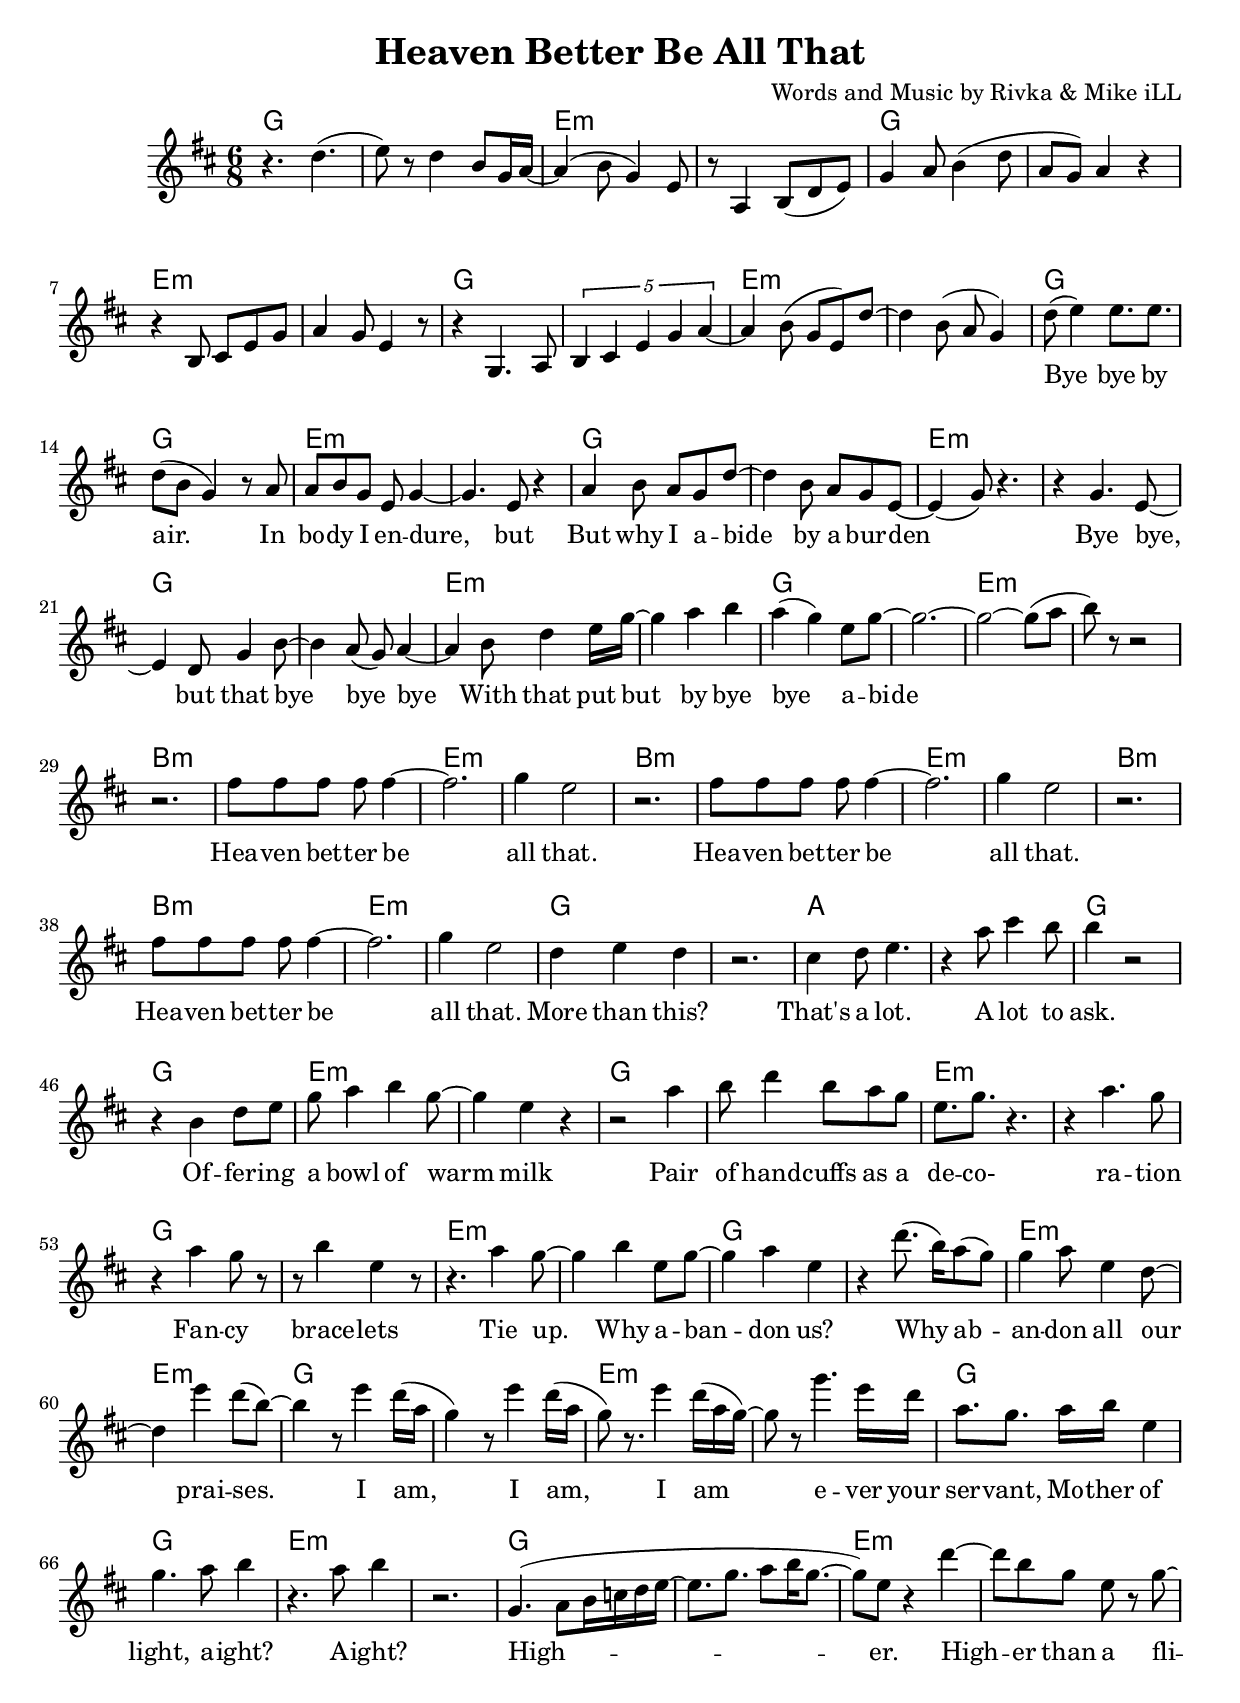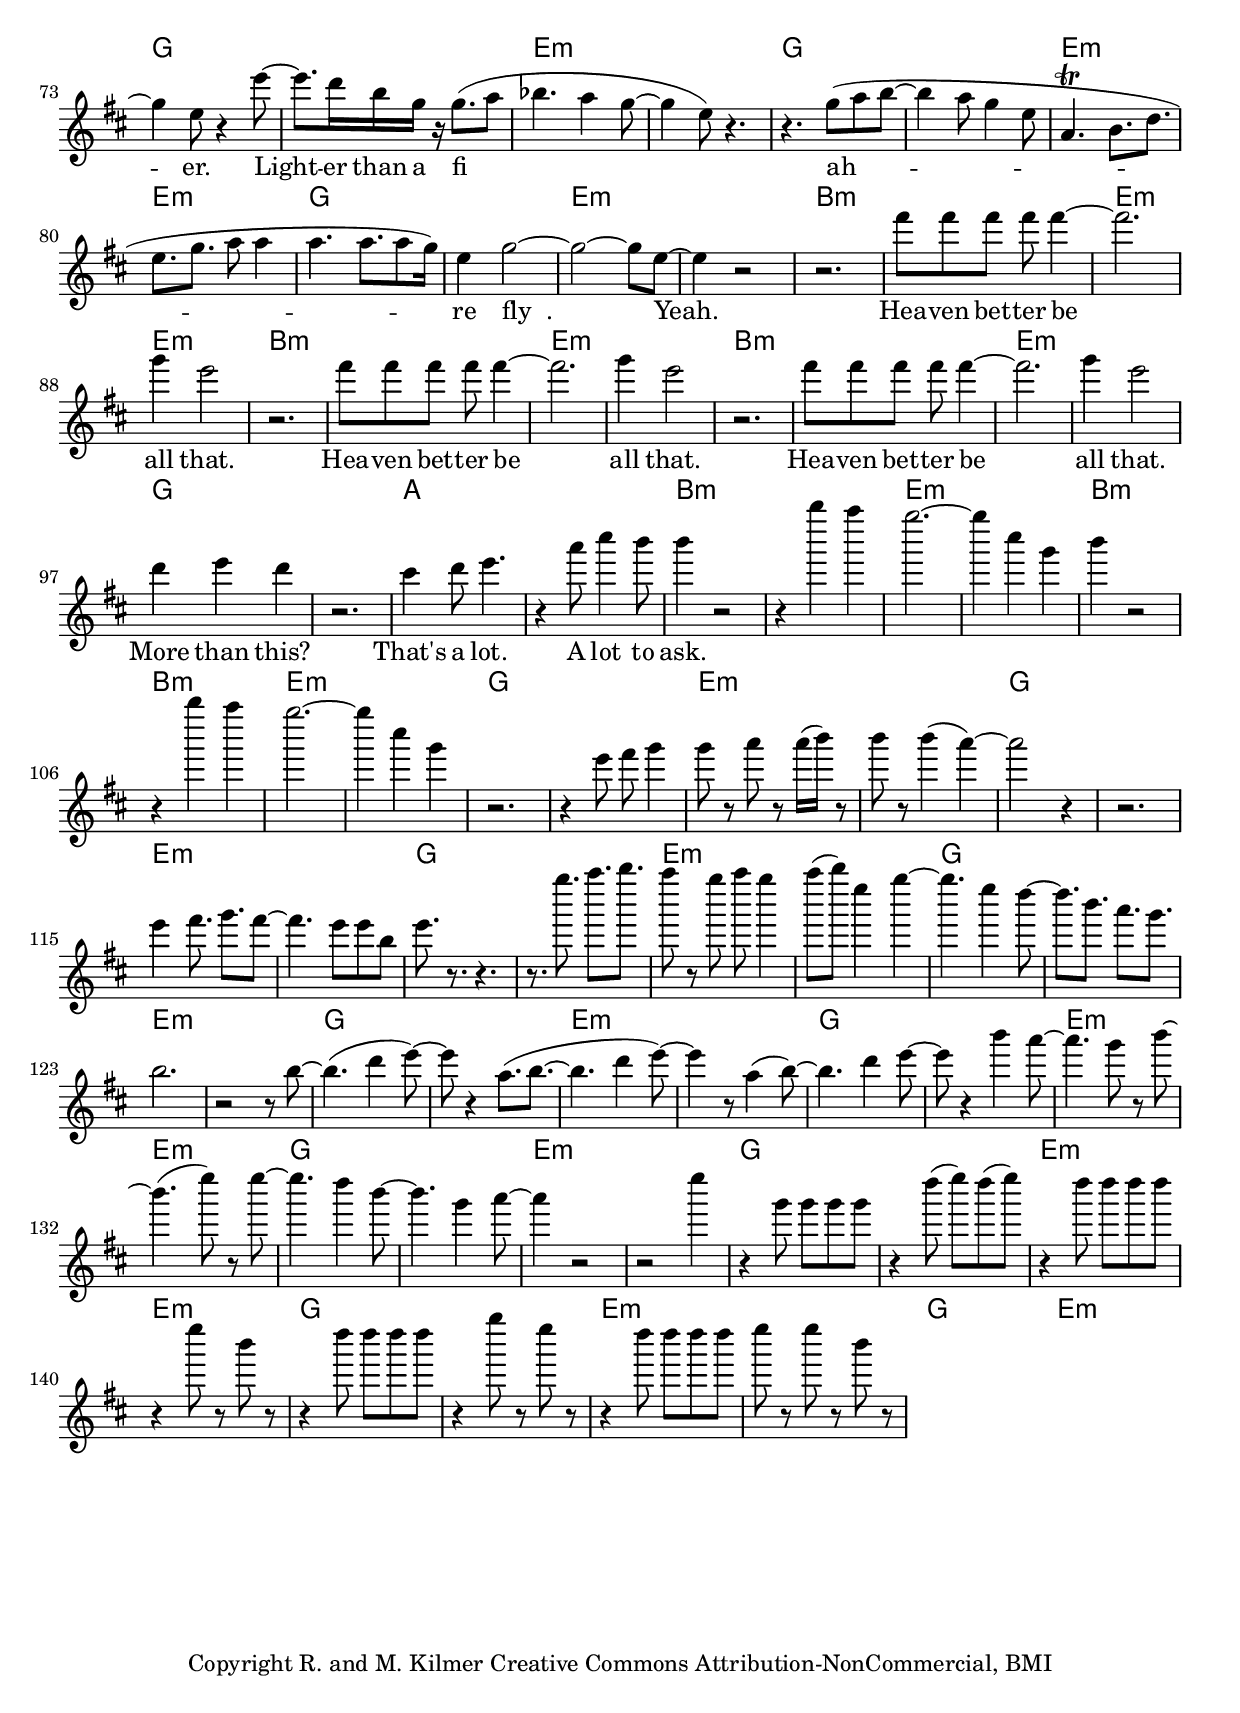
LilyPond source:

\version "2.18.2"

\header {
  title = "Heaven Better Be All That"
  composer = "Words and Music by Rivka & Mike iLL"
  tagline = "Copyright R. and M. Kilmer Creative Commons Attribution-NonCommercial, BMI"
}

\paper{ print-page-number = ##f bottom-margin = 0.5\in }

melody = \relative c'' {
  \clef treble
  \key d \major
  \time 6/8 
  \set Score.voltaSpannerDuration = #(ly:make-moment 12/8)
  #(ly:expect-warning "cannot end volta") 
  
  r4. d( | e8) r d4 b8 g16 a~ | a4( b8 g4) e8 | r8 a,4 b8( d e) |
  g4 a8 b4( d8 | a g) a4 r | r b,8 cis e g | a4 g8 e4 r8 |
  r4 g,4. a8 | \tuplet 5/3 { b4 cis e g a~ } | a4 b8( g e) d'~ |
  d4 b8( a g4 ) |
  
  \new Voice = "lyrics" {
  	d'8( e4) e8. e | d8( b g4) r8 a | % bye bye by air. In
  	a b g e g4~ | g4. e8 r4 | % In body i endure but
  	a4 b8 a g d'~ | d4 b8 a g e~ | e4( g8) r4. | r4 g4. e8~ | % But why I abide by a burden. Bye bye, 
	e4 d8 g4 b8~ | b4 a8( g) a4~ | % bye, but that bye bye bye
	a b8 d4 e16 g~ | g4 a b | a( g) e8 g8~ | g2.~ | % With that put but bye bye abide
	g2~ g8( a8 | b8) r8 r2 | % abide
	
	r2. | fis8 fis fis fis fis4~ | fis2. | g4 e2 | % Heaven better
	r2. | fis8 fis fis fis fis4~ | fis2. | g4 e2 |
	r2. | fis8 fis fis fis fis4~ | fis2. | g4 e2 |
	d4 e d | r2. | cis4 d8 e4. | r4 a8 cis4 b8 | % That's a lot ... a lot to
	b4 r2 |
	
	r4 b, d8 e | g a4 b4 g8~ | g4 e r |  % Offering a bowl of warm milk
	r2 a4 | b8 d4 b8 a g | e8. g r4. | r4 a4. g8 | % Pair of handcuffs as a decoration
	r4 a g8 r | r b4 e, r8 |% Fancy bracelets
	r4. a4 g8~ | g4 b e,8 g~ | % Tie up. Why ab- 
	g4 a4 e | r d'8.( b16) a8( g) | g4 a8 e4 d8~ | d4 e'4 d8( b~ ) | % andon us. Why abandon all our praises.
	b4 r8 e4 d16( a | % 

	g4) r8 e'4 d16( a | g8) r8. e'4 d16( a g~)  | % I am, I am,
	g8 r g'4. e16 d | a8. g a16 b e,4 |  % I am ever your servant,
	g4. a8 b4 | r4. a8 b4 | %  Mother of light, a' right? A' right?
	r2. | 
	g,4.( a8 b16 c d e~ | e8. g8. a8 b16 g8.~ | % High- 
	g8) e8 r4 d'~ | d8 b8 g e r g~ | % er. Higher than a fl-
	g4 e8 r4 e'8~ | e8. d16 b g r g8.( a8 | % ier. Lighter than a fi-
	bes4. a4 g8~ | g4 e8) r4. | % __ 
	r4. g8( a b~ | b4 a8 g4 e8 | % I
	a,4.\trill b8. d | e8. g a8 a4 | % __
	a4. a8. a8 g16) | e4 g2~ | g2~ g8 e8~ | e4 r2 | % re fly. Yeah.

	% CHORUS
	r2. | fis'8 fis fis fis fis4~ | fis2. | g4 e2 | % Heaven better
			r2. | fis8 fis fis fis fis4~ | fis2. | g4 e2 |
			r2. | fis8 fis fis fis fis4~ | fis2. | g4 e2 |
			d4 e d | r2. | cis4 d8 e4. | r4 a8 cis4 b8 | % That's a lot ... a lot to
			b4 r2 |
		}
		r4 b' a | g2.~ | g4 cis, g | % ask.
		b4 r2 | r4 b' a | g2.~ | g4 cis, g | 

	r2. | r4 e8 fis g4 | g8 r a r a16( b) r8 | b r b4( a~)  | % Fa la la la I I I I
	a2 r4 | r2. | e4 fis8. g fis8~ | fis4. e8 e b | % mBorn by a tribe I like and 
	e8. r r4. | r8. g' a b | a8 r g a g4 | a8( b) e,4 g~ | % love. Bold trends I try, would not defy tra-
	g4. e4 d8~ | d8. b a g | b,2. | r2 r8 b~ |  % dition, but let me be clear. Her-.

	b4.( d4 e8)~ | e r4 a,8.( b~ | b4. d4 e8)~ | e4 r8 a,4( b8~) | b4. d4 e8~ | e r4 b'4 a8~ | a4. % Her. Our. All our us combined 
	g8 r b~ | b4.( e8) r e~ | e4. d4 b8~ | b4. g4 a8~ | a4 r2 | r e'4 | % right here. Ever come what lie. Ah.
	r4 g,8 g g g | r4 d'8( e) d( e) | % Holler holler. Hip hip.
	r4 d8 d d d | r4 e8 r b r | % Hell of hell of hip hip.
	r4 d8 d d d | r4 g8 r e r | % Halleluja hip hip.
	r4 d8 d d d | e r e r b r | % Halleluja hip hip. What

	% Here ’n’ I a 
	% Yeah I I I I I a
	% Awh ah an

	% High, why I ever
	% Why I ever lie yeah
	% Hey it’s such a game we are playing. Yeah. Hey.

	% Hey hey hey hip hip by us say what by us say what said tru all of my yodel 
	% Hip hip my yodel goin’ up.
	% CHORUS
	% 
	% In that spot, that mind that got desire less
	% Be on that
	% Great land that feels
	% Better than heaven ever
	% Softly as a landing feather
	% Gently by a well adroit sweet nimble finger of sky
	%  
	% Rolling and a tum-ba-ling a-
	% Round about above a mother
	% Ready ever. Any weather.
	% Guided by complete surrender.
	% 
	% Man and woman, humankind we
	% All got deep and deeper into trouble
	% Mmm Build that build that Babel Tower up
	% 
	% Za ba bap za ba bap
	% Za ba bap ba ba ba bap
	% Ba ba bap ba ba bap ba ba bap
	% Ba ba ba bop bop bop bap ba bap
	% 
	% Higher higher higher higher 
	% Higher higher wow!
	% 
	% CHORUS
	% 
	% Got it in our blood, papa. Good, papa.
	% Ma was in the wood cut pile up up our
	% Though I understood what the thought was for
	% How ‘bout by lunch I forget it?
	% 
	% Every day I wake up
	% So far. What for?
	% But I lie awake a lot late ask not what for
	% Walking on a wide
	% One a wide foot-pounded ground network of trails
	% 
	% Every time we think that we’ve found some peace and some
	% Peace and some peace and security
	% Well buddy babe you can bet bet bet that the media.
	% Audio, video, billboard and radio
	% Grabbing ahold of my mind and my wallet
	% Benny after Benny and a
	% Billion and a billion and a
	% Zillion you would think that we’re buying
	% La la la la la life after life
	% 
	% CHORUS
	% Offering a bowl of warm milk
	% Pair of handcuffs as a decoration
	% Fancy bracelets
	% Tie up. Why abandon us.
	% Why abandon all our praises.
	% 
	% I am, I am, I am ever your servant, 
	% Mother of light, all right?
	% Higher. Higher than a flier.
	% Lighter than a fire– fly. Yeah.
	% 
	% CHORUS
	% 
	% Fa la la la I I I I
	% Born by a tribe I like and love.
	% Bold trends I try, would not defy tradition
	% But let me be clear.
	% 
	% Her. Our. All our us combined right here.
	% Ever come what lie. Ah.
	% Holler holler. Hip hip.
	% Hell of hell of hip hip.
	% Halleluja hip hip.
	% Halleluja hip hip. What
	% 
	% Here ’n’ I a 
	% Yeah I I I I I a
	% Awh ah an
	% 
	% High, why I ever
	% Why I ever lie yeah
	% Hey it’s such a game we are playing. Yeah. Hey.
	% 
	% Hey hey hey hip hip by us say what by us say what said tru all of my yodel 
	% Hip hip my yodel goin’ up.
	% 
	% CHORUS
	% 
	% In that spot, that mind that got desire less
	% Be on that
	% Great land that feels
	% Better than heaven ever
	% Softly as a landing feather
	% Gently by a well adroit sweet nimble finger of sky
	%  
	% Rolling and a tum-ba-ling a-
	% Round about above a mother
	% Ready ever. Any weather.
	% Guided by complete surrender.
	% 
	% Man and woman, humankind we
	% All got deep and deeper into trouble
	% Mmm Build that build that Babel Tower up
	% 
	% Za ba bap za ba bap
	% Za ba bap ba ba ba bap
	% Ba ba bap ba ba bap ba ba bap
	% Ba ba ba bop bop bop bap ba bap
	% 
	% Higher higher higher higher 
	% Higher higher wow!
	% 
	% CHORUS
	% 
	% Got it in our blood, papa. Good, papa.
	% Ma was in the wood cut pile up up far
	% Though I understood what the thought was for
	% How ‘bout by lunch I forget it?
	% 
	% Every day I wake up
	% So far. What for?
	% But I lie awake a lot late ask not what for
	% Walking on a wide
	% One a wide foot-pounded ground network of trails
	% 
	% Every time we think that we’ve found some peace and some
	% Peace and some peace and security
	% Well buddy babe you can bet bet bet that the media.
	% Audio, video, billboard and radio
	% Grabbing ahold of my mind and my wallet
	% Benny after Benny and a
	% Billion and a billion and a
	% Zillion you would think that we’re buying
	% La la la la la life after life
	% 
	% CHORUS

  }
  

text = \lyricmode {
 Bye bye by air. In bo -- dy I en -- dure, but
 But why I a -- bide by a bur -- den
 Bye bye, but that bye bye bye
 With that put but by bye bye a -- bide
 Hea -- ven bet -- ter be all that.
 Hea -- ven bet -- ter be all that.
 Hea -- ven bet -- ter be all that.
 More than this? That's a lot. A lot to ask.
 
 Of -- fer -- ing a bowl of warm milk
 Pair of hand -- cuffs as a de -- co- ra -- tion
 Fan -- cy brace -- lets
 Tie up. Why a -- ban -- don us?
 Why ab -- an -- don all our prai -- ses.
 
 I am, I am, I am e -- ver your ser -- vant, 
 Mo -- ther of light, a -- ight? A -- ight?
 High -- er. High -- er than a fli -- er.
 Light -- er than a fi__ ah -- re  fly__. Yeah.
 
 Hea -- ven bet -- ter be all that.
 Hea -- ven bet -- ter be all that.
 Hea -- ven bet -- ter be all that.
 More than this? That's a lot. A lot to ask.
 
 Fa la la la I I I I
 Born by a tribe I like and love.
 Bold trends I try, would not de -- fy tra -- di -- tion,
 but let me be clear.
 
 Her. Our. All our us com -- bined right here.
 E -- ver come what lie. Ah.
 Hol -- ler hol -- ler. Hip hip.
 Hell of hell of hip hip.
 Hal -- le -- lu -- ja hip hip.
 Hal -- le -- lu -- ja hip hip. What
 
 Here ’n’ I a 
 Yeah I I I I I a
 Awh ah an
 
 High, why I ever
 Why I ever lie yeah
 Hey it’s such a game we are play -- ing. Yeah. Hey.
 
 Hey hey hey hip hip by us say what by us say what said tru all of my yo -- del 
 Hip hip my yo -- del goin’ up.
 

 
 In that spot, that mind that got de -- sire less
 Be on that
 Great land that feels
 Bet -- ter than hea -- ven e -- ver
 Soft -- ly as a land -- ing fea -- ther
 Gent -- ly by a well ad -- roit sweet nim -- ble fin -- ger of sky
  
 Rol -- ling and a tum- ba- ling a --
 round a -- bout a -- bove a mo -- ther
 Rea -- dy e -- ver. A -- ny wea -- ther.
 Guided by complete surrender.
 
 Man and wo -- man, hum -- an -- kind we
 All got deep and deep -- er in -- to trou -- ble
 Mmm Build that build that Ba -- bel Tower up
 
 Za ba bap za ba bap
 Za ba bap ba ba ba bap
 Ba ba bap ba ba bap ba ba bap
 Ba ba ba bop bop bop bap ba bap
 
 High -- er high -- er high -- er high -- er 
 High -- er high -- er wow!
 

 
 Got it in our blood, papa. Good, papa.
 Ma was in the wood cut pile up up far
 Thought I un -- der -- stood what the thought was for
 How ‘bout by lunch I for -- get it?
 
 Eve -- ry day I wake up
 So far. What for?
 But I lie a -- wake a lot late ask not what for
 Walk -- ing on a wide
 One a wide foot-pound -- ed ground net -- work of trails
 
 Eve -- ry time we think that we’ve found some peace and some
 Peace and some peace and se -- cu -- ri -- ty
 Well bud -- dy babe you can bet bet bet that the me -- di -- a.
 Au -- di -- o, vi -- de -- o, bill -- board and ra -- di -- o
 Grab -- bing a -- hold of my mind and my wal -- let
 Ben -- ny af -- ter Ben -- ny and a
 Bil -- lion and a bil -- lion and a
 Zil -- lion you would think that we’re buy -- ing
 La la la la la life af -- ter life

}
 


harmonies = \chordmode {
	g2. | g | e:min | e:min | g | g | e:min | e:min |
	g | g | e:min | e:min | g | g | e:min | e:min |
	g | g | e:min | e:min | g | g | e:min | e:min |
	g | g | e:min | e:min |
	
	% Chorus
	b2.:min | b:min | e:min | e:min |
	b2.:min | b:min | e:min | e:min |
	b2.:min | b:min | e:min | e:min |
	g | g | a | a |
	g | g | e:min | e:min 
	
	g2. | g | e:min | e:min | g | g | e:min | e:min |
	g | g | e:min | e:min | g | g | e:min | e:min |
	g | g | e:min | e:min | g | g | e:min | e:min |
	g | g | e:min | e:min | g | g | e:min | e:min |
	g | g | e:min | e:min |
	
	% Chorus
	b2.:min | b:min | e:min | e:min |
	b2.:min | b:min | e:min | e:min |
	b2.:min | b:min | e:min | e:min |
	g | g | a | a |
	b2.:min | b:min | e:min | e:min |
	b2.:min | b:min | e:min | e:min |
	
	g | g | e:min | e:min | g | g | e:min | e:min |
	g | g | e:min | e:min | g | g | e:min | e:min |
	g | g | e:min | e:min | g | g | e:min | e:min |
	g | g | e:min | e:min | g | g | e:min | e:min |
	g | g | e:min | e:min | g | g | e:min | e:min |
}

\score {
  <<
    \new ChordNames {
      \set chordChanges = ##t
      \harmonies
    }
  	\new Voice = "voice" { \melody  }
  	\new Lyrics \lyricsto "lyrics" \text
  >>
  
  \layout { }
  \midi { }
}

%Additional Notes
\markup \fill-line {
\column {
" "
" "
" "
" "
" "
  }
}
